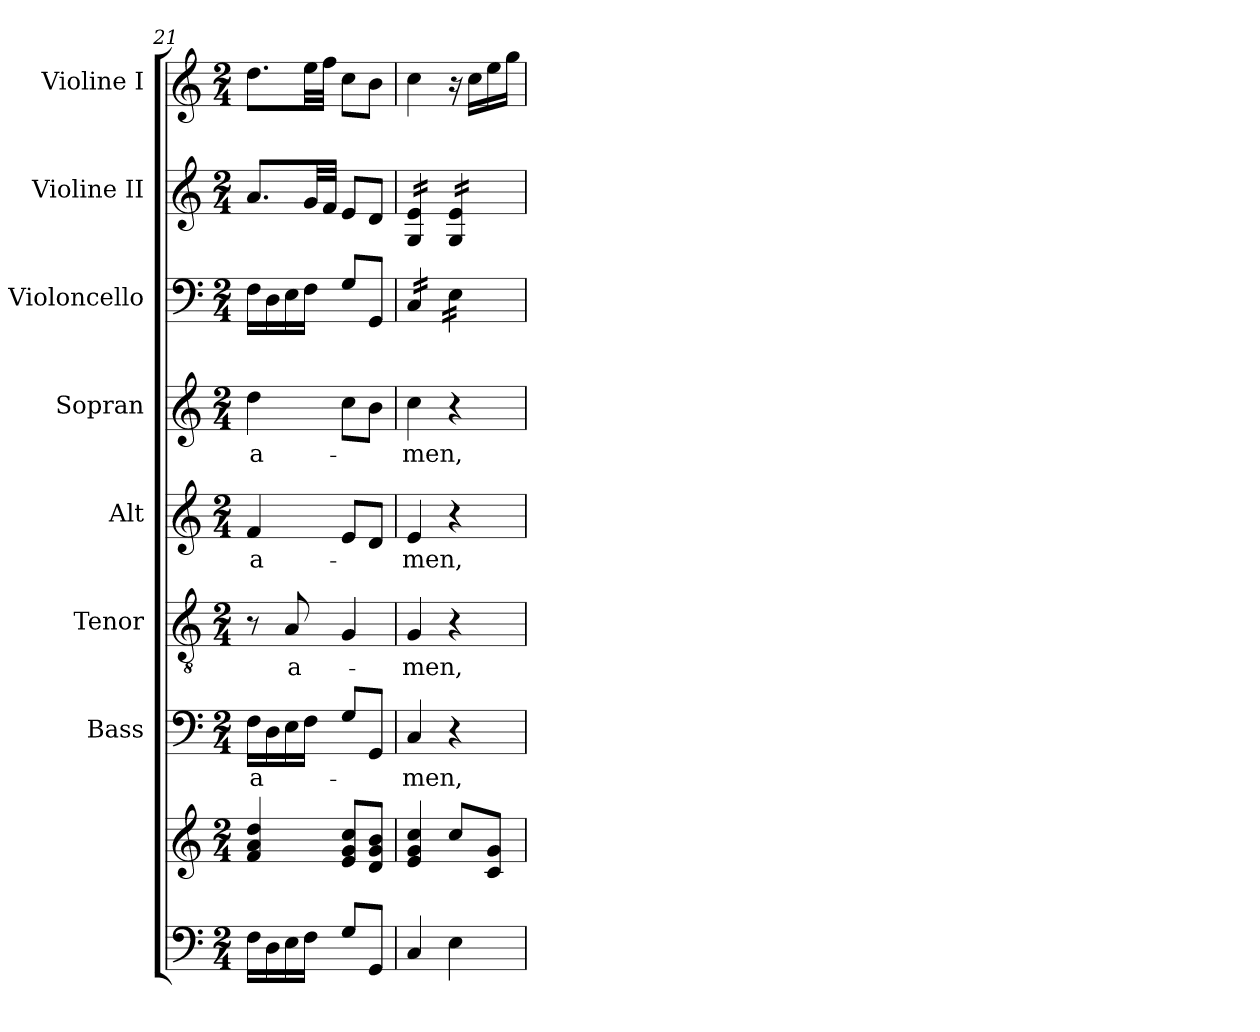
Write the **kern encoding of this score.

**kern	**kern	**kern	**text	**kern	**text	**kern	**text	**kern	**text	**kern	**kern	**kern
*part8	*part8	*part7	*part7	*part6	*part6	*part5	*part5	*part4	*part4	*part3	*part2	*part1
*staff9	*staff8	*staff7	*staff7	*staff6	*staff6	*staff5	*staff5	*staff4	*staff4	*staff3	*staff2	*staff1
*	*	*I"Bass	*	*I"Tenor	*	*I"Alt	*	*I"Sopran	*	*I"Violoncello	*I"Violine II	*I"Violine I
*	*	*I'B.	*	*I'T.	*	*I'A.	*	*I'S.	*	*I'Vc.	*I'Vl. II	*I'Vl. I
*clefF4	*clefG2	*clefF4	*	*clefGv2	*	*clefG2	*	*clefG2	*	*clefF4	*clefG2	*clefG2
*	*	*	*	*	*	*	*	*	*	*ITrd7c12	*	*
*k[]	*k[]	*k[]	*	*k[]	*	*k[]	*	*k[]	*	*k[]	*k[]	*k[]
*C:	*C:	*C:	*	*C:	*	*C:	*	*C:	*	*C:	*C:	*C:
*M2/4	*M2/4	*M2/4	*	*M2/4	*	*M2/4	*	*M2/4	*	*M2/4	*M2/4	*M2/4
=21	=21	=21	=21	=21	=21	=21	=21	=21	=21	=21	=21	=21
!	!	!	!LO:LY:b	!	!	!	!LO:LY:b	!	!LO:LY:b	!	!	!
16F\LL	4f/ 4a/ 4dd/	16F\LL	a-	8r	.	4f/	a-	4dd\	a-	16FF\LL	8.a/L	8.dd\L
16D\	.	16D\	.	.	.	.	.	.	.	16DD\	.	.
!	!	!	!	!	!LO:LY:b	!	!	!	!	!	!	!
16E\	.	16E\	.	8A/	a-	.	.	.	.	16EE\	.	.
16F\JJ	.	16F\JJ	.	.	.	.	.	.	.	16FF\JJ	32g/LL	32ee\LL
.	.	.	.	.	.	.	.	.	.	.	32f/JJJ	32ff\JJJ
8G/L	8e/ 8g/ 8cc/L	8G/L	.	4G/	.	8e/L	.	8cc\L	.	8GG/L	8e/L	8cc\L
8GG/J	8d/ 8g/ 8b/J	8GG/J	.	.	.	8d/J	.	8b\J	.	8GGG/J	8d/J	8b\J
=22	=22	=22	=22	=22	=22	=22	=22	=22	=22	=22	=22	=22
!	!	!	!LO:LY:b	!	!LO:LY:b	!	!LO:LY:b	!	!LO:LY:b	!	!	!
*	*	*	*	*	*	*	*	*	*	*tremolo	*	*
*	*	*	*	*	*	*	*	*	*	*	*tremolo	*
4C/	4e/ 4g/ 4cc/	4C/	-men,	4G/	-men,	4e/	-men,	4cc\	-men,	16CC/LL	16G/ 16e/LL	4cc\
.	.	.	.	.	.	.	.	.	.	16CC/	16G/ 16e/	.
.	.	.	.	.	.	.	.	.	.	16CC/	16G/ 16e/	.
.	.	.	.	.	.	.	.	.	.	16CC/JJ	16G/ 16e/JJ	.
4E\	8cc/L	4r	.	4r	.	4r	.	4r	.	16EE\LL	16G/ 16e/LL	16r
.	.	.	.	.	.	.	.	.	.	16EE\	16G/ 16e/	16cc\LL
.	8c/ 8g/J	.	.	.	.	.	.	.	.	16EE\	16G/ 16e/	16ee\
.	.	.	.	.	.	.	.	.	.	16EE\JJ	16G/ 16e/JJ	16gg\JJ
*	*	*	*	*	*	*	*	*	*	*	*Xtremolo	*
*	*	*	*	*	*	*	*	*	*	*Xtremolo	*	*
=	=	=	=	=	=	=	=	=	=	=	=	=
*-	*-	*-	*-	*-	*-	*-	*-	*-	*-	*-	*-	*-
